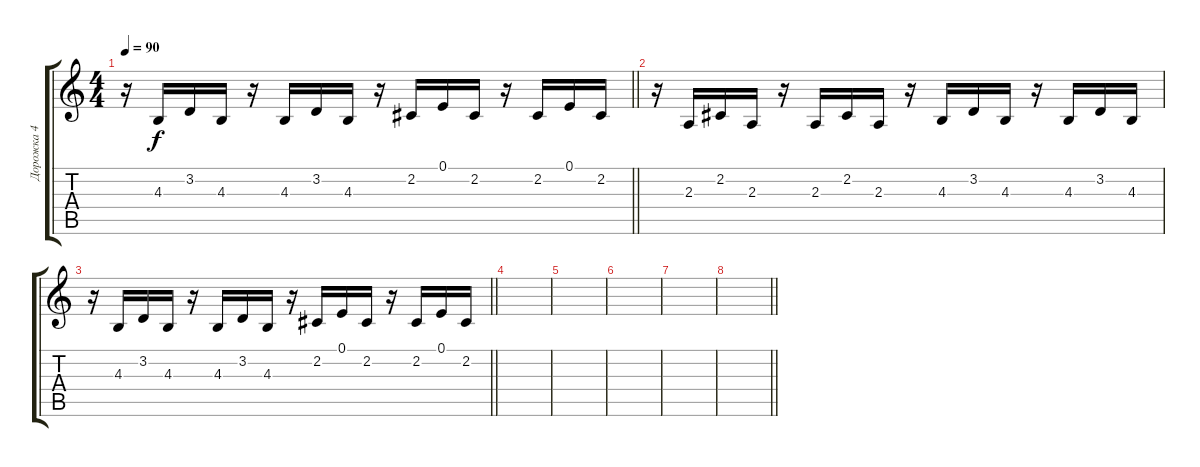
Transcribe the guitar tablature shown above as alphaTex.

\track ("Дорожка 4" "Дорожка 4") {instrument fx7echoes}
\staff {score tabs}
\tuning (E4 B3 G3 D3 A2 E2) {hide}
\ts (4 4)
\tempo 90
\clef g2
\barLineRight lightlight
\ks c
r.16{dy f} 4.3.16 3.2.16 4.3.16 r.16 4.3.16 3.2.16 4.3.16 r.16 2.2.16 0.1.16 2.2.16 r.16 2.2.16 0.1.16 2.2.16 |
r.16 2.3.16 2.2.16 2.3.16 r.16 2.3.16 2.2.16 2.3.16 r.16 4.3.16 3.2.16 4.3.16 r.16 4.3.16 3.2.16 4.3.16 |
\barLineRight lightlight
r.16 4.3.16 3.2.16 4.3.16 r.16 4.3.16 3.2.16 4.3.16 r.16 2.2.16 0.1.16 2.2.16 r.16 2.2.16 0.1.16 2.2.16 |
|
|
|
|
\barLineRight lightlight
